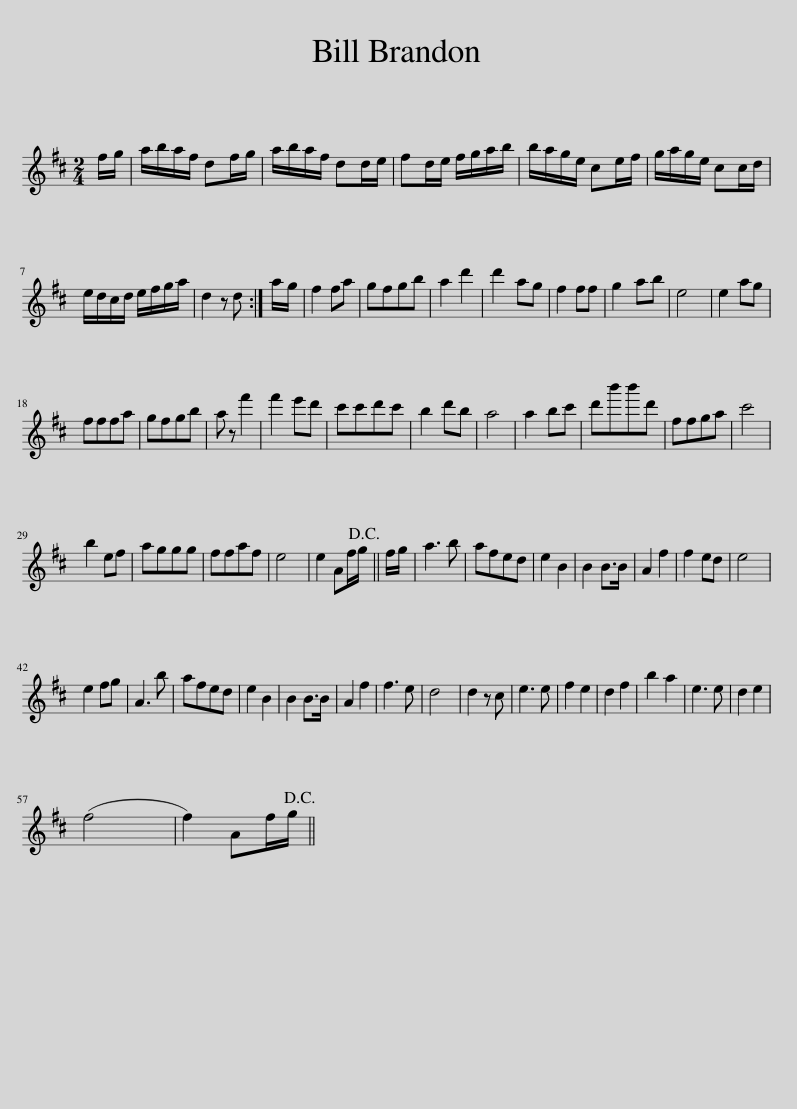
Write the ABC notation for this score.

X:1
L:1/8
M:2/4
I:linebreak $
K:D
V:1 treble
V:1
 f/g/ | a/b/a/f/ df/g/ | a/b/a/f/ dd/e/ | fd/e/ f/g/a/b/ | b/a/g/e/ ce/f/ | %5
 g/a/g/e/ cc/d/ |$ e/d/c/d/ e/f/g/a/ | d2 z d :| a/g/ | f2 fa | %10
 gfgb | a2 d'2 | d'2 ag | f2 ff | g2 ab | %15
 e4 | e2 ag |$ fffa | gfgb | a z f'2 | %20
 f'2 e'd' | c'c'd'c' | b2 d'b | a4 | a2 bc' | %25
 d'b'b'd' | ffga | c'4 |$ b2 ef | aggg | %30
 ffaf | e4 | e2 Af/g/!D.C.! || f/g/ | a3 b | %35
 afed | e2 B2 | B2 B>B | A2 f2 | f2 ed | %40
 e4 |$ e2 fg | A3 b | afed | e2 B2 | %45
 B2 B>B | A2 f2 | f3 e | d4 | d2 z c | %50
 e3 e | f2 e2 | d2 f2 | b2 a2 | e3 e | %55
 d2 e2 |$ (f4 | f2) Af/g/!D.C.! || %58
